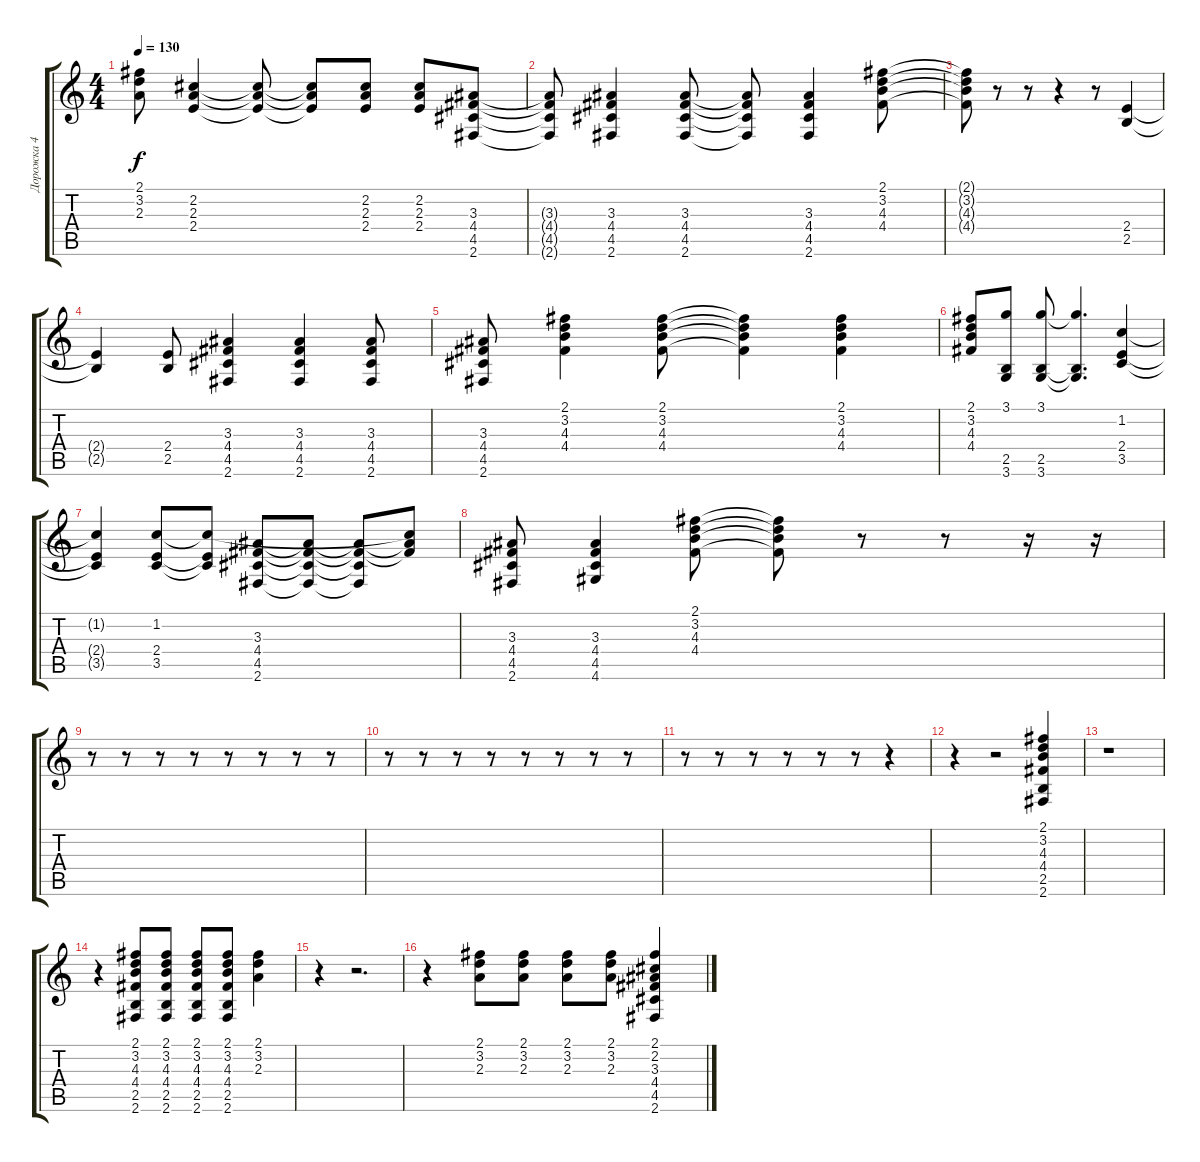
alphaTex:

\track ("Дорожка 4" "Дорожка 4") {instrument acousticguitarsteel}
\staff {score tabs}
\tuning (E4 B3 G3 D3 A2 E2) {hide}
\ts (4 4)
\tempo 130
\clef g2
\ks c
(2.1 3.2 2.3).8{dy f} (2.2 2.3 2.4).4 (2.2{t} 2.3{t} 2.4{t}).8 (2.2{t} 2.3{t} 2.4{t}).8 (2.2 2.3 2.4).8 (2.2 2.3 2.4).8 (3.3 4.4 4.5 2.6).8 |
(3.3{t} 4.4{t} 4.5{t} 2.6{t}).8 (3.3 4.4 4.5 2.6).4 (3.3 4.4 4.5 2.6).8 (3.3{t} 4.4{t} 4.5{t} 2.6{t}).8 (3.3 4.4 4.5 2.6).4 (2.1 3.2 4.3 4.4).8 |
(2.1{t} 3.2{t} 4.3{t} 4.4{t}).8 r.8 r.8 r.4 r.8 (2.4 2.5).4 |
(2.4{t} 2.5{t}).4 (2.4 2.5).8 (3.3 4.4 4.5 2.6).4 (3.3 4.4 4.5 2.6).4 (3.3 4.4 4.5 2.6).8 |
(3.3 4.4 4.5 2.6).8 (2.1 3.2 4.3 4.4).4 (2.1 3.2 4.3 4.4).8 (2.1{t} 3.2{t} 4.3{t} 4.4{t}).4 (2.1 3.2 4.3 4.4).4 |
(2.1 3.2 4.3 4.4).8 (3.1 2.5 3.6).8 (3.1 2.5 3.6).8 (3.1{t} 2.5{t} 3.6{t}).4{d} (1.2 2.4 3.5).4 |
(1.2{t} 2.4{t} 3.5{t}).4 (1.2 2.4 3.5).8 (1.2{t} 2.4{t} 3.5{t}).8 (3.3 4.4 4.5 2.6).8 (3.3{t} 4.4{t} 4.5{t} 2.6{t}).8 (3.3{t} 4.4{t} 4.5{t} 2.6{t}).8 (1.2{t} 3.3{t} 4.4{t}).8 |
(3.3 4.4 4.5 2.6).8 (3.3 4.4 4.5 4.6).4 (2.1 3.2 4.3 4.4).8 (2.1{t} 3.2{t} 4.3{t} 4.4{t}).8 r.8 r.8 r.16 r.16 |
r.8 r.8 r.8 r.8 r.8 r.8 r.8 r.8 |
r.8 r.8 r.8 r.8 r.8 r.8 r.8 r.8 |
r.8 r.8 r.8 r.8 r.8 r.8 r.4 |
r.4 r.2 (2.1 3.2 4.3 4.4 2.5 2.6).4 |
r.1 |
r.4 (2.1 3.2 4.3 4.4 2.5 2.6).8 (2.1 3.2 4.3 4.4 2.5 2.6).8 (2.1 3.2 4.3 4.4 2.5 2.6).8 (2.1 3.2 4.3 4.4 2.5 2.6).8 (2.1 3.2 2.3).4 |
r.4 r.2{d} |
r.4 (2.1 3.2 2.3).8 (2.1 3.2 2.3).8 (2.1 3.2 2.3).8 (2.1 3.2 2.3).8 (2.1 2.2 3.3 4.4 4.5 2.6).4
